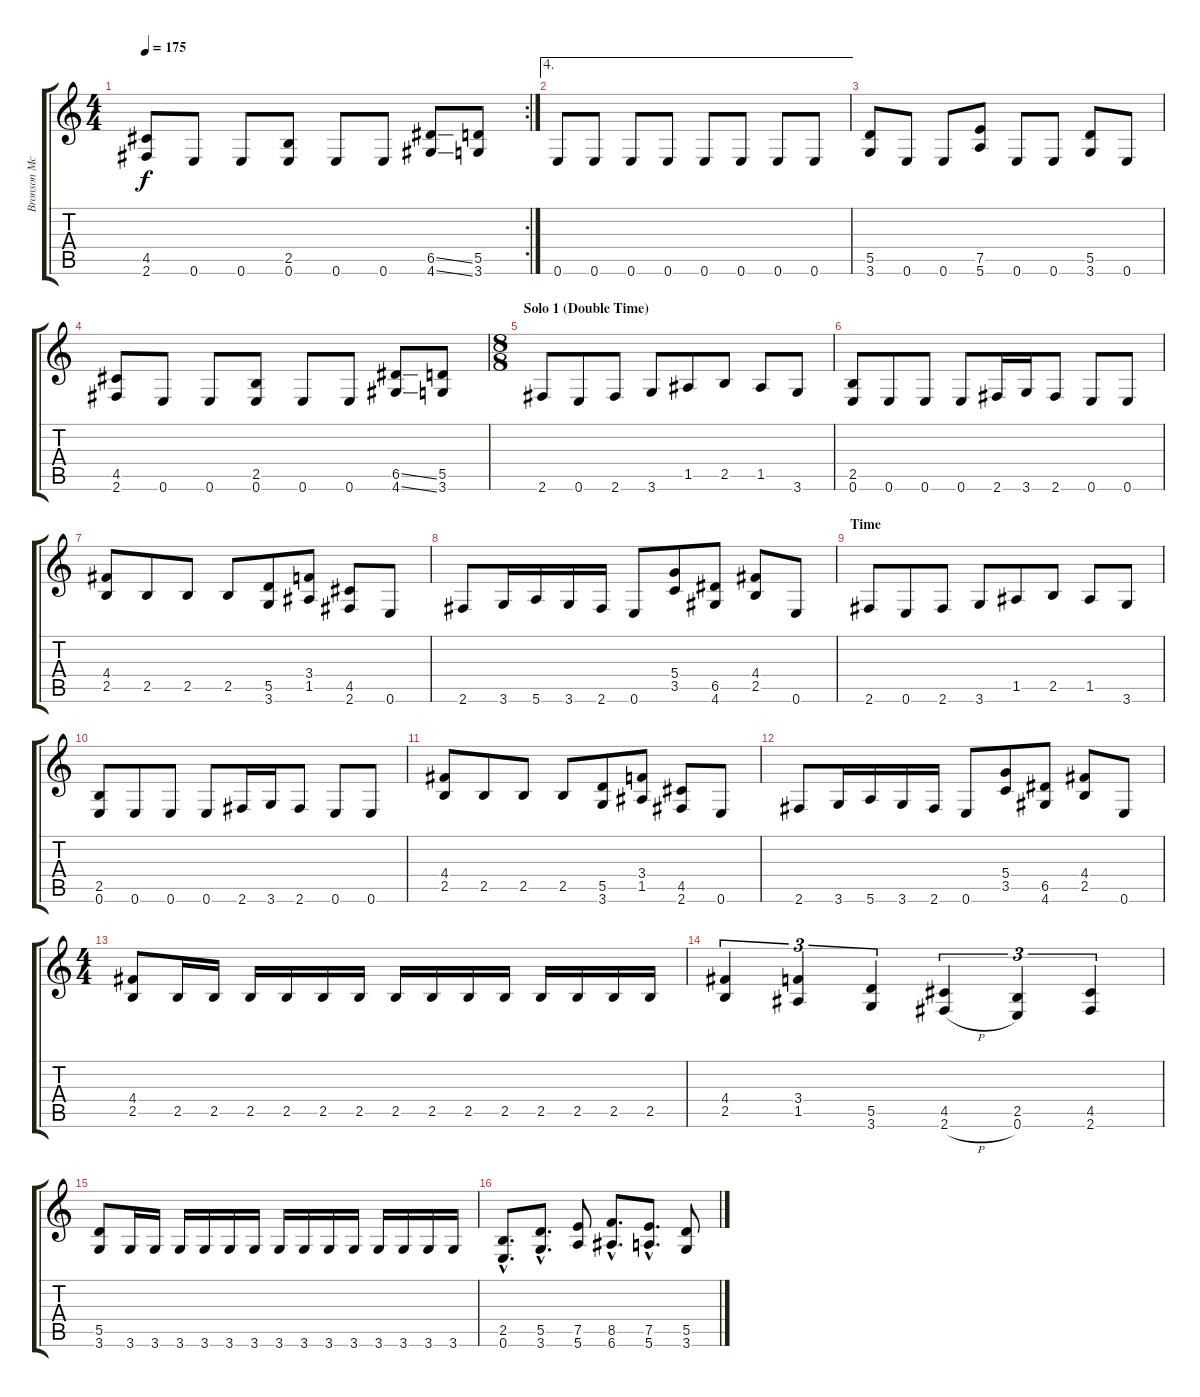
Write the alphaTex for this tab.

\track ("Bronson McDowall (Guitar)" "Bronson Mc") {instrument distortionguitar}
\staff {score tabs}
\tuning (E4 B3 G3 D3 A2 E2) {hide}
\rc 2
\ts (4 4)
\tempo 175
\clef g2
\ks c
(4.5 2.6).8{dy f} 0.6.8 0.6.8 (2.5 0.6).8 0.6.8 0.6.8 (6.5{ss} 4.6{ss}).8 (5.5 3.6).8 |
\ae 4
0.6.8 0.6.8 0.6.8 0.6.8 0.6.8 0.6.8 0.6.8 0.6.8 |
(5.5 3.6).8 0.6.8 0.6.8 (7.5 5.6).8 0.6.8 0.6.8 (5.5 3.6).8 0.6.8 |
(4.5 2.6).8 0.6.8 0.6.8 (2.5 0.6).8 0.6.8 0.6.8 (6.5{ss} 4.6{ss}).8 (5.5 3.6).8 |
\ts (8 8)
\section ("" "Solo 1 (Double Time)")
2.6.8 0.6.8 2.6.8 3.6.8 1.5.8 2.5.8 1.5.8 3.6.8 |
(2.5 0.6).8 0.6.8 0.6.8 0.6.8 2.6.16 3.6.16 2.6.8 0.6.8 0.6.8 |
(4.4 2.5).8 2.5.8 2.5.8 2.5.8 (5.5 3.6).8 (3.4 1.5).8 (4.5 2.6).8 0.6.8 |
2.6.8 3.6.16 5.6.16 3.6.16 2.6.16 0.6.8 (5.4 3.5).8 (6.5 4.6).8 (4.4 2.5).8 0.6.8 |
\section ("" "Time")
2.6.8 0.6.8 2.6.8 3.6.8 1.5.8 2.5.8 1.5.8 3.6.8 |
(2.5 0.6).8 0.6.8 0.6.8 0.6.8 2.6.16 3.6.16 2.6.8 0.6.8 0.6.8 |
(4.4 2.5).8 2.5.8 2.5.8 2.5.8 (5.5 3.6).8 (3.4 1.5).8 (4.5 2.6).8 0.6.8 |
2.6.8 3.6.16 5.6.16 3.6.16 2.6.16 0.6.8 (5.4 3.5).8 (6.5 4.6).8 (4.4 2.5).8 0.6.8 |
\ts (4 4)
(4.4 2.5).8 2.5.16 2.5.16 2.5.16 2.5.16 2.5.16 2.5.16 2.5.16 2.5.16 2.5.16 2.5.16 2.5.16 2.5.16 2.5.16 2.5.16 |
(4.4 2.5).4{tu (3 2)} (3.4 1.5).4{tu (3 2)} (5.5 3.6).4{tu (3 2)} (4.5 2.6{h}).4{tu (3 2)} (2.5 0.6).4{tu (3 2)} (4.5 2.6).4{tu (3 2)} |
(5.5 3.6).8 3.6.16 3.6.16 3.6.16 3.6.16 3.6.16 3.6.16 3.6.16 3.6.16 3.6.16 3.6.16 3.6.16 3.6.16 3.6.16 3.6.16 |
(2.5{hac} 0.6{hac}).8{d} (5.5{hac} 3.6{hac}).8{d} (7.5 5.6).8 (8.5{hac} 6.6{hac}).8{d} (7.5{hac} 5.6{hac}).8{d} (5.5 3.6).8
